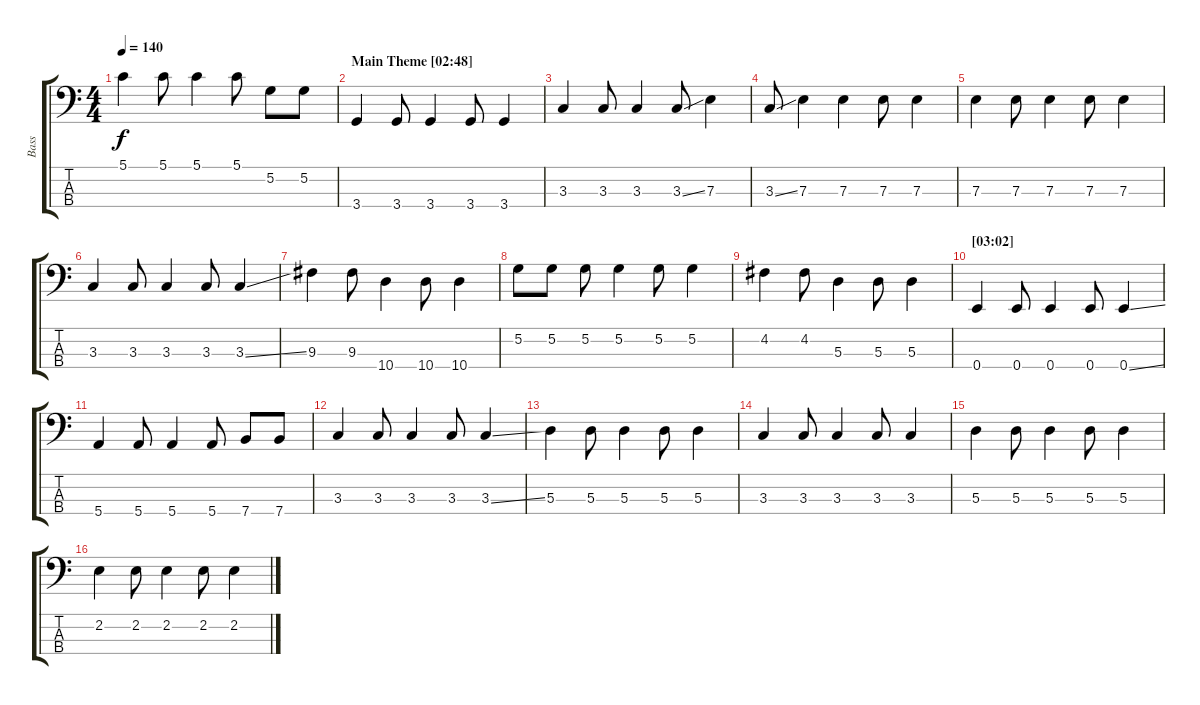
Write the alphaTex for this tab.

\track ("Bass" "Bass") {instrument electricbassfinger}
\staff {score tabs}
\tuning (G2 D2 A1 E1) {hide}
\ts (4 4)
\tempo 140
\clef f4
\ks c
5.1.4{dy f} 5.1.8 5.1.4 5.1.8 5.2.8 5.2.8 |
\section ("" "Main Theme [02:48]")
3.4.4 3.4.8 3.4.4 3.4.8 3.4.4 |
3.3.4 3.3.8 3.3.4 3.3{ss}.8 7.3.4 |
3.3{ss}.8 7.3.4 7.3.4 7.3.8 7.3.4 |
7.3.4 7.3.8 7.3.4 7.3.8 7.3.4 |
3.3.4 3.3.8 3.3.4 3.3.8 3.3{ss}.4 |
9.3.4 9.3.8 10.4.4 10.4.8 10.4.4 |
5.2.8 5.2.8 5.2.8 5.2.4 5.2.8 5.2.4 |
4.2.4 4.2.8 5.3.4 5.3.8 5.3.4 |
\section ("" "[03:02]")
0.4.4 0.4.8 0.4.4 0.4.8 0.4{ss}.4 |
5.4.4 5.4.8 5.4.4 5.4.8 7.4.8 7.4.8 |
3.3.4 3.3.8 3.3.4 3.3.8 3.3{ss}.4 |
5.3.4 5.3.8 5.3.4 5.3.8 5.3.4 |
3.3.4 3.3.8 3.3.4 3.3.8 3.3.4 |
\section ("" "")
5.3.4 5.3.8 5.3.4 5.3.8 5.3.4 |
2.2.4 2.2.8 2.2.4 2.2.8 2.2.4
